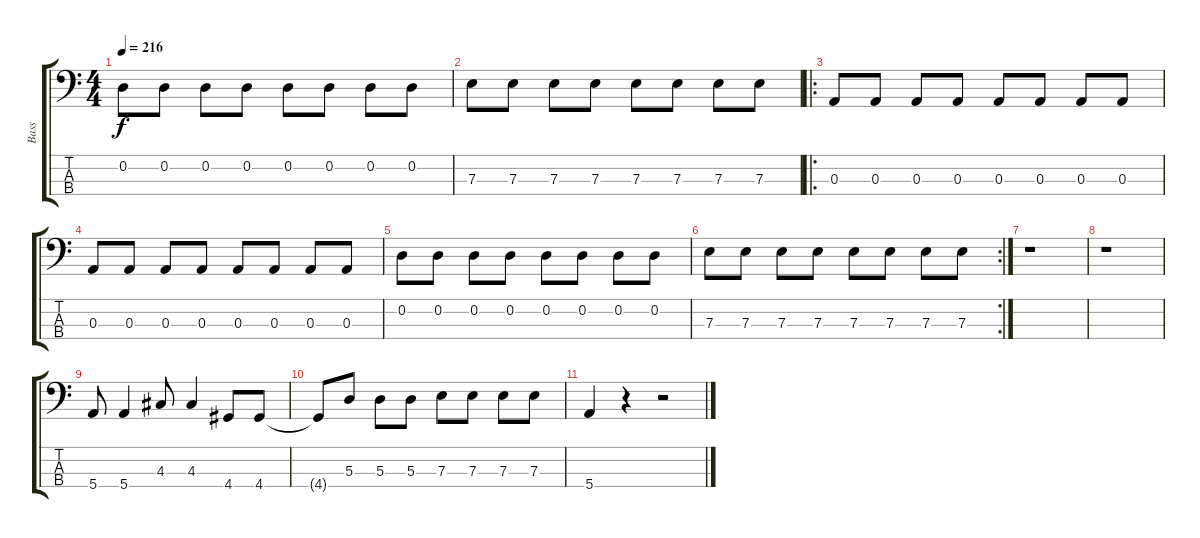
\track ("Bass" "Bass") {instrument electricbassfinger}
\staff {score tabs}
\tuning (G2 D2 A1 E1) {hide}
\ts (4 4)
\tempo 216
\clef f4
\ks c
0.2.8{dy f} 0.2.8 0.2.8 0.2.8 0.2.8 0.2.8 0.2.8 0.2.8 |
7.3.8 7.3.8 7.3.8 7.3.8 7.3.8 7.3.8 7.3.8 7.3.8 |
\ro
0.3.8 0.3.8 0.3.8 0.3.8 0.3.8 0.3.8 0.3.8 0.3.8 |
0.3.8 0.3.8 0.3.8 0.3.8 0.3.8 0.3.8 0.3.8 0.3.8 |
0.2.8 0.2.8 0.2.8 0.2.8 0.2.8 0.2.8 0.2.8 0.2.8 |
\rc 2
7.3.8 7.3.8 7.3.8 7.3.8 7.3.8 7.3.8 7.3.8 7.3.8 |
r.1 |
r.1 |
5.4.8 5.4.4 4.3.8 4.3.4 4.4.8 4.4.8 |
4.4{t}.8 5.3.8 5.3.8 5.3.8 7.3.8 7.3.8 7.3.8 7.3.8 |
5.4.4 r.4 r.2
